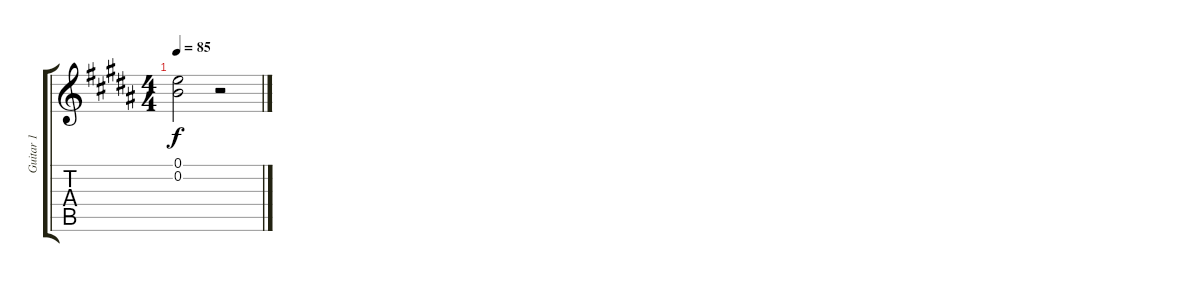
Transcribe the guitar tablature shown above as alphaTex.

\track ("Guitar 1" "Guitar 1") {instrument distortionguitar}
\staff {score tabs}
\tuning (E4 B3 G3 D3 A2 E2) {hide}
\ts (4 4)
\tempo 85
\clef g2
\ks b
(0.1{t} 0.2{t}).2{dy f} r.2
